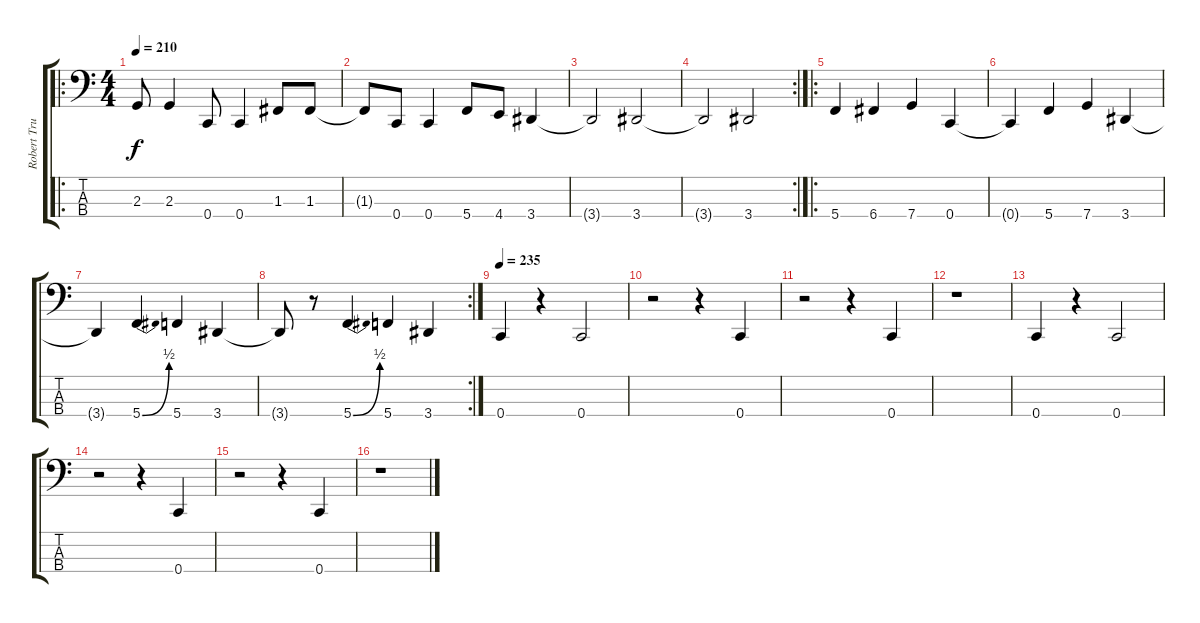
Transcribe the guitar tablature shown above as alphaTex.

\track ("Robert Trujillo" "Robert Tru") {instrument slapbass2}
\staff {score tabs}
\tuning (Eb2 Bb1 F1 C1) {hide}
\ro
\ts (4 4)
\tempo 210
\clef f4
\ks c
2.3.8{dy f} 2.3.4 0.4.8 0.4.4 1.3.8 1.3.8 |
1.3{t}.8 0.4.8 0.4.4 5.4.8 4.4.8 3.4.4 |
3.4{t}.2 3.4.2 |
\rc 2
3.4{t}.2 3.4.2 |
\ro
5.4.4 6.4.4 7.4.4 0.4.4 |
0.4{t}.4 5.4.4 7.4.4 3.4.4 |
3.4{t}.4 5.4{be (bend 0 0 60 2)}.4 5.4.4 3.4.4 |
\rc 2
3.4{t}.8 r.8 5.4{be (bend 0 0 60 2)}.4 5.4.4 3.4.4 |
\tempo 235
0.4.4 r.4 0.4.2 |
r.2 r.4 0.4.4 |
r.2 r.4 0.4.4 |
r.1 |
0.4.4 r.4 0.4.2 |
r.2 r.4 0.4.4 |
r.2 r.4 0.4.4 |
r.1
